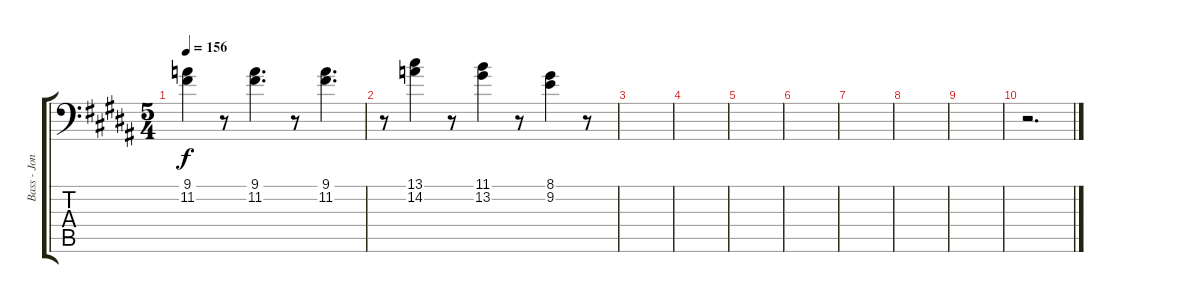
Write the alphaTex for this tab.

\track ("Bass - Jon Stockman " "Bass - Jon") {instrument electricbassfinger}
\staff {score tabs}
\tuning (C3 G2 D2 A1 E1 B0) {hide}
\ts (5 4)
\tempo 156
\clef f4
\ks b
(9.1 11.2).4{dy f} r.8 (9.1 11.2).4{d} r.8 (9.1 11.2).4{d} |
r.8 (13.1 14.2).4 r.8 (11.1 13.2).4 r.8 (8.1 9.2).4 r.8 |
|
|
|
|
|
|
|
r.2{d}
